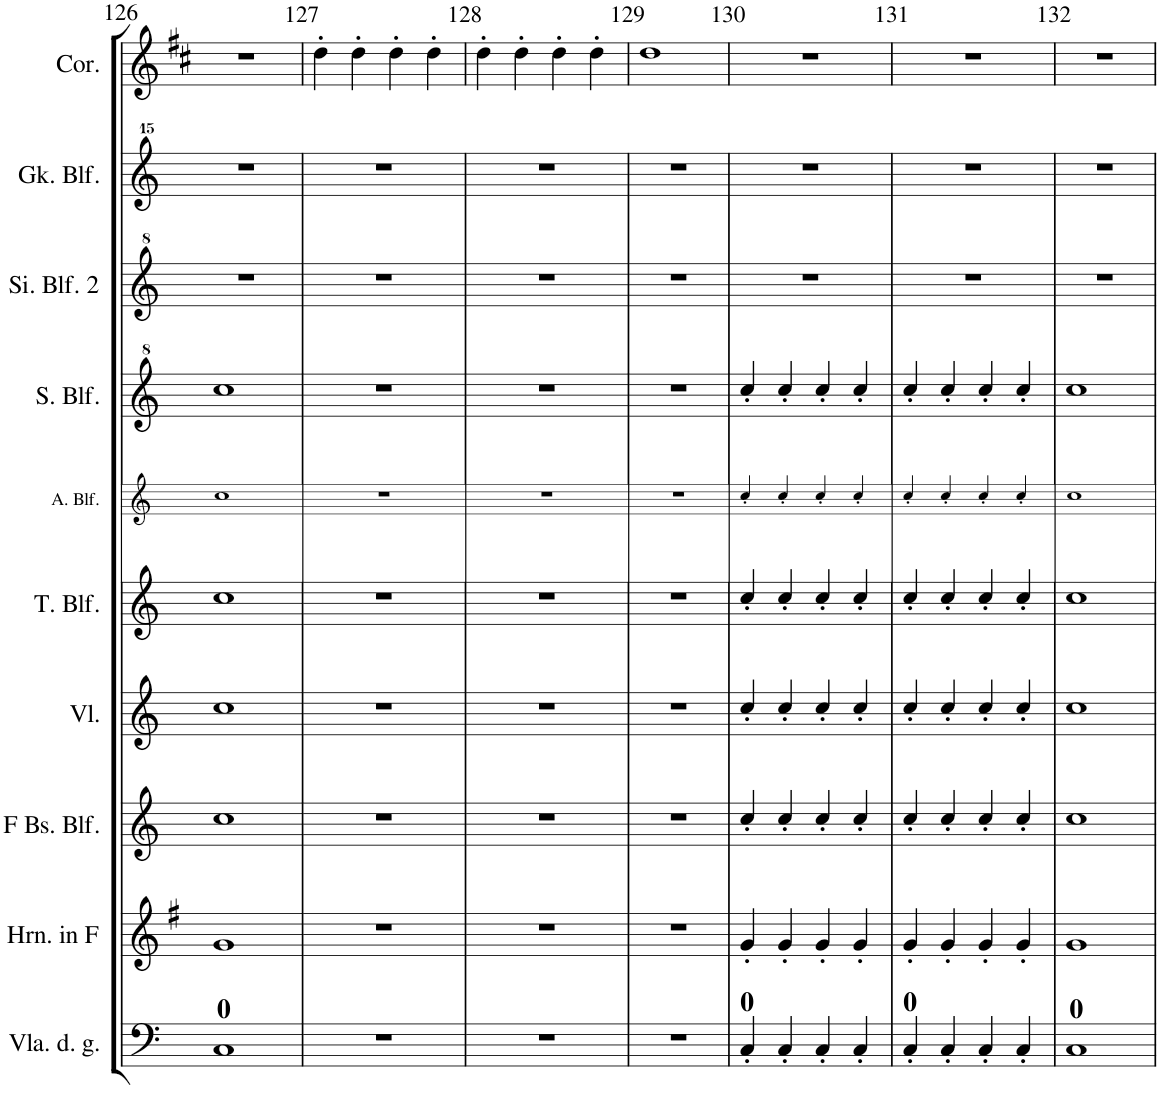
**kern	**kern	**kern	**kern	**kern	**kern	**kern	**kern	**kern	**kern
*part10	*part9	*part8	*part7	*part6	*part5	*part4	*part3	*part2	*part1
*staff10	*staff9	*staff8	*staff7	*staff6	*staff5	*staff4	*staff3	*staff2	*staff1
*I"Strijkers	*I"Hoorn in F	*I"F Bas-blokfluit	*I"Viool	*I"Tenor-blokfluit	*I"Alt-blokfluit	*I"Sopraan-blokfluit	*I"Sopranino-blokfluit 2	*I"Garklein/kleine sopranino-blokfluit	*I"Cornet in Bes
*	*I'Hrn. in F	*I'F Bs. Blf.	*I'Vl.	*I'T. Blf.	*I'A. Blf.	*I'S. Blf.	*I'Si. Blf. 2	*I'Gk. Blf.	*I'Cor.
!!LO:PB:g=z
*clefF4	*clefG2	*clefG2	*clefG2	*clefG2	*clefG2	*clefG^2	*clefG^2	*clefG^^2	*clefG2
*	*Trd4c7	*	*	*	*	*	*	*	*Trd1c2
*k[]	*k[f#]	*k[]	*k[]	*k[]	*k[]	*k[]	*k[]	*k[]	*k[f#c#]
*M2/2	*M2/2	*M2/2	*M2/2	*M2/2	*M2/2	*M2/2	*M2/2	*M2/2	*M2/2
*met(c|)	*met(c|)	*met(c|)	*met(c|)	*met(c|)	*met(c|)	*met(c|)	*met(c|)	*met(c|)	*met(c|)
=126	=126	=126	=126	=126	=126	=126	=126	=126	=126
1C	1g	1cc	1cc	1cc	1cc	1ccc	1r	1r	1r
=127	=127	=127	=127	=127	=127	=127	=127	=127	=127
1r	1r	1r	1r	1r	1r	1r	1r	1r	4dd'\
.	.	.	.	.	.	.	.	.	4dd'\
.	.	.	.	.	.	.	.	.	4dd'\
.	.	.	.	.	.	.	.	.	4dd'\
=128	=128	=128	=128	=128	=128	=128	=128	=128	=128
1r	1r	1r	1r	1r	1r	1r	1r	1r	4dd'\
.	.	.	.	.	.	.	.	.	4dd'\
.	.	.	.	.	.	.	.	.	4dd'\
.	.	.	.	.	.	.	.	.	4dd'\
=129	=129	=129	=129	=129	=129	=129	=129	=129	=129
1r	1r	1r	1r	1r	1r	1r	1r	1r	1dd
=130	=130	=130	=130	=130	=130	=130	=130	=130	=130
4C'/	4g'/	4cc'/	4cc'/	4cc'/	4cc'/	4ccc'/	1r	1r	1r
4C'/	4g'/	4cc'/	4cc'/	4cc'/	4cc'/	4ccc'/	.	.	.
4C'/	4g'/	4cc'/	4cc'/	4cc'/	4cc'/	4ccc'/	.	.	.
4C'/	4g'/	4cc'/	4cc'/	4cc'/	4cc'/	4ccc'/	.	.	.
=131	=131	=131	=131	=131	=131	=131	=131	=131	=131
4C'/	4g'/	4cc'/	4cc'/	4cc'/	4cc'/	4ccc'/	1r	1r	1r
4C'/	4g'/	4cc'/	4cc'/	4cc'/	4cc'/	4ccc'/	.	.	.
4C'/	4g'/	4cc'/	4cc'/	4cc'/	4cc'/	4ccc'/	.	.	.
4C'/	4g'/	4cc'/	4cc'/	4cc'/	4cc'/	4ccc'/	.	.	.
=132	=132	=132	=132	=132	=132	=132	=132	=132	=132
1C	1g	1cc	1cc	1cc	1cc	1ccc	1r	1r	1r
=	=	=	=	=	=	=	=	=	=
*-	*-	*-	*-	*-	*-	*-	*-	*-	*-
